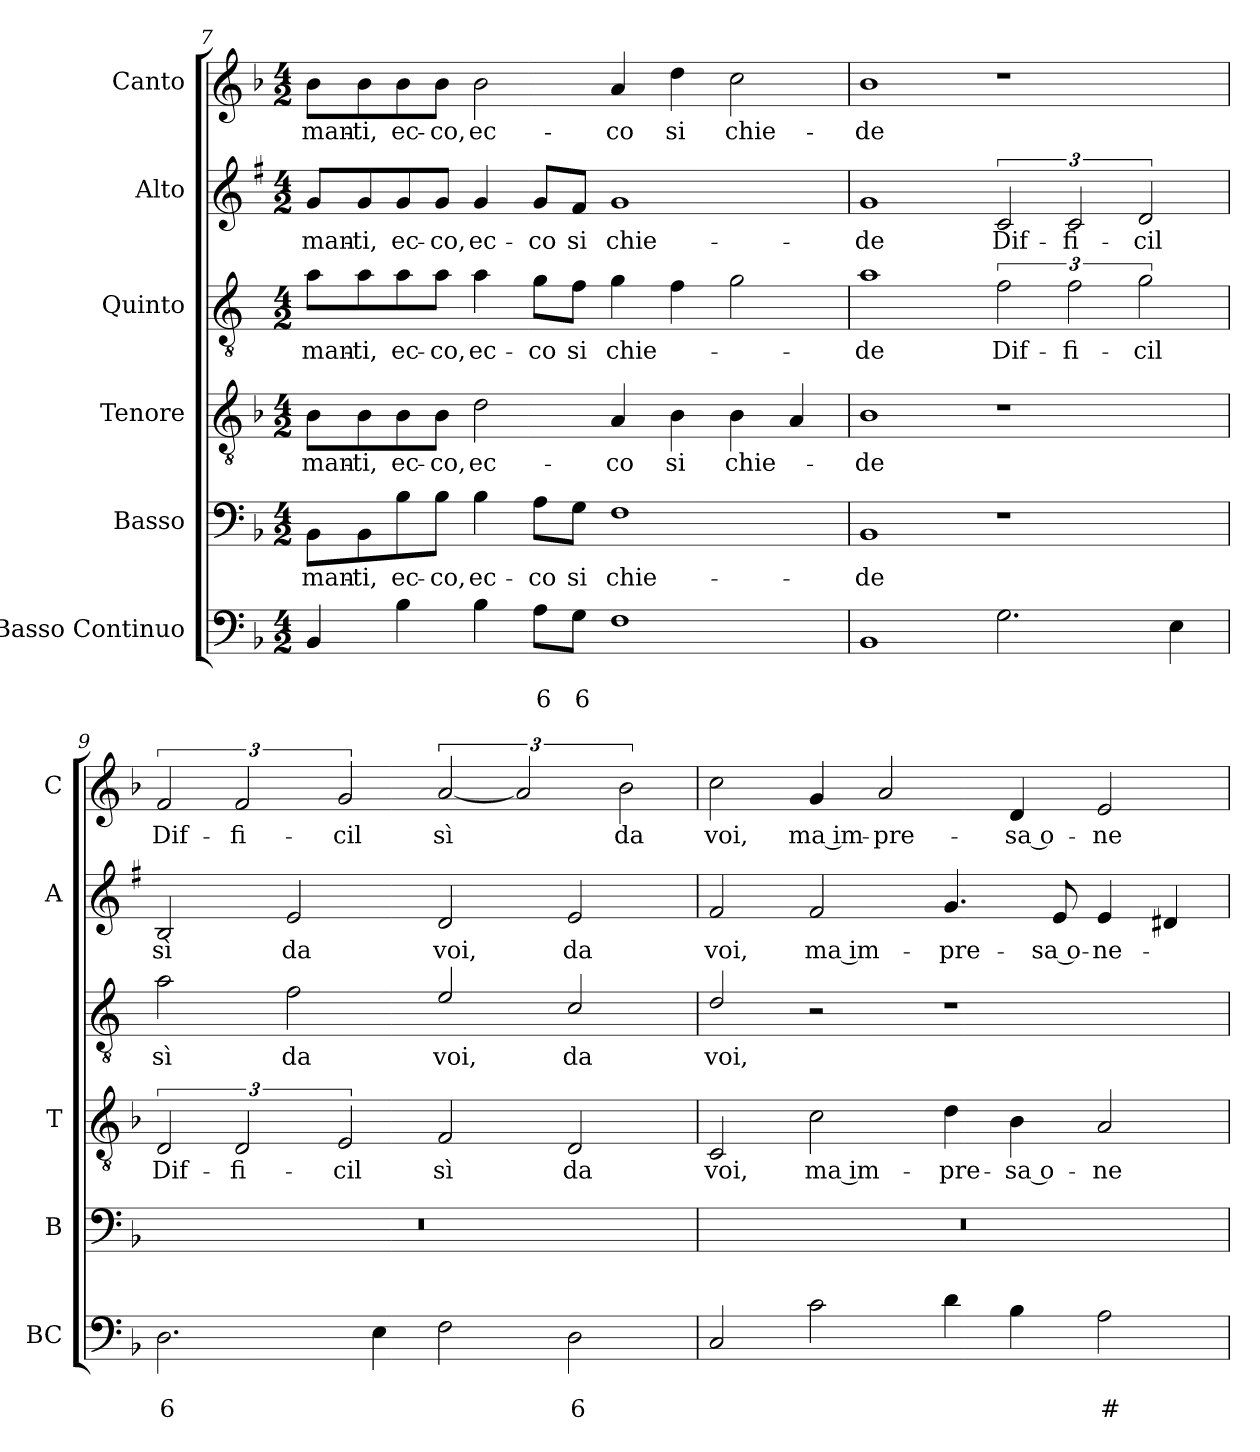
**kern	**text	**text	**kern	**text	**kern	**text	**kern	**text	**kern	**text	**kern	**text
*part6	*part6	*part6	*part5	*part5	*part4	*part4	*part3	*part3	*part2	*part2	*part1	*part1
*staff6	*staff6	*staff6	*staff5	*staff5	*staff4	*staff4	*staff3	*staff3	*staff2	*staff2	*staff1	*staff1
*I"Basso Continuo	*	*	*I"Basso	*	*I"Tenore	*	*I"Quinto	*	*I"Alto	*	*I"Canto	*
*I'BC	*	*	*I'B	*	*I'T	*	*	*	*I'A	*	*I'C	*
*clefF4	*	*	*clefF4	*	*clefGv2	*	*clefGv2	*	*clefG2	*	*clefG2	*
*	*	*	*	*	*	*	*ITrd4c7	*	*ITrd1c2	*	*	*
*k[b-]	*	*	*k[b-]	*	*k[b-]	*	*k[b-]	*	*k[b-]	*	*k[b-]	*
*F:	*	*	*F:	*	*F:	*	*F:	*	*F:	*	*F:	*
*M4/2	*	*	*M4/2	*	*M4/2	*	*M4/2	*	*M4/2	*	*M4/2	*
=7	=7	=7	=7	=7	=7	=7	=7	=7	=7	=7	=7	=7
!	!	!	!	!LO:LY:b	!	!LO:LY:b	!	!LO:LY:b	!	!LO:LY:b	!	!LO:LY:b
4BB-/	.	.	8BB-\L	-man-	8B-\L	-man-	8d\L	-man-	8f/L	-man-	8b-\L	-man-
!	!	!	!	!LO:LY:b	!	!LO:LY:b	!	!LO:LY:b	!	!LO:LY:b	!	!LO:LY:b
.	.	.	8BB-\	-ti,	8B-\	-ti,	8d\	-ti,	8f/	-ti,	8b-\	-ti,
!	!	!	!	!LO:LY:b	!	!LO:LY:b	!	!LO:LY:b	!	!LO:LY:b	!	!LO:LY:b
4B-\	.	.	8B-\	ec-	8B-\	ec-	8d\	ec-	8f/	ec-	8b-\	ec-
!	!	!	!	!LO:LY:b	!	!LO:LY:b	!	!LO:LY:b	!	!LO:LY:b	!	!LO:LY:b
.	.	.	8B-\J	-co,	8B-\J	-co,	8d\J	-co,	8f/J	-co,	8b-\J	-co,
!	!	!	!	!LO:LY:b	!	!LO:LY:b	!	!LO:LY:b	!	!LO:LY:b	!	!LO:LY:b
4B-\	.	.	4B-\	ec-	2d\	ec-	4d\	ec-	4f/	ec-	2b-\	ec-
!	!	!LO:LY:b	!	!LO:LY:b	!	!	!	!LO:LY:b	!	!LO:LY:b	!	!
8A\L	.	6	8A\L	-co	.	.	8c\L	-co	8f/L	-co	.	.
!	!	!LO:LY:b	!	!LO:LY:b	!	!	!	!LO:LY:b	!	!LO:LY:b	!	!
8G\J	.	6	8G\J	si	.	.	8B-\J	si	8e/J	si	.	.
!	!	!	!	!LO:LY:b	!	!LO:LY:b	!	!LO:LY:b	!	!LO:LY:b	!	!LO:LY:b
1F	.	.	1F	chie-	4A/	-co	4c\	chie-	1f	chie-	4a/	-co
!	!	!	!	!	!	!LO:LY:b	!	!	!	!	!	!LO:LY:b
.	.	.	.	.	4B-\	si	4B-\	.	.	.	4dd\	si
!	!	!	!	!	!	!LO:LY:b	!	!	!	!	!	!LO:LY:b
.	.	.	.	.	4B-\	chie-	2c\	.	.	.	2cc\	chie-
.	.	.	.	.	4A/	.	.	.	.	.	.	.
!!LO:LB:g=z
=8	=8	=8	=8	=8	=8	=8	=8	=8	=8	=8	=8	=8
!	!	!	!	!LO:LY:b	!	!LO:LY:b	!	!LO:LY:b	!	!LO:LY:b	!	!LO:LY:b
1BB-	.	.	1BB-	-de	1B-	-de	1d	-de	1f	-de	1b-	-de
!	!	!	!	!	!	!	!	!LO:LY:b	!	!LO:LY:b	!	!
2.G\	.	.	1r	.	1r	.	3B-\	Dif-	3B-/	Dif-	1r	.
!	!	!	!	!	!	!	!	!LO:LY:b	!	!LO:LY:b	!	!
.	.	.	.	.	.	.	3B-\	-fi-	3B-/	-fi-	.	.
!	!	!	!	!	!	!	!	!LO:LY:b	!	!LO:LY:b	!	!
.	.	.	.	.	.	.	3c\	-cil	3c/	-cil	.	.
4E\	.	.	.	.	.	.	.	.	.	.	.	.
=9	=9	=9	=9	=9	=9	=9	=9	=9	=9	=9	=9	=9
!	!	!LO:LY:b	!	!	!	!LO:LY:b	!	!LO:LY:b	!	!LO:LY:b	!	!LO:LY:b
2.D\	.	6	0r	.	3D/	Dif-	2d\	sì	2A/	sì	3f/	Dif-
!	!	!	!	!	!	!LO:LY:b	!	!	!	!	!	!LO:LY:b
.	.	.	.	.	3D/	-fi-	.	.	.	.	3f/	-fi-
!	!	!	!	!	!	!	!	!LO:LY:b	!	!LO:LY:b	!	!
.	.	.	.	.	.	.	2B-\	da	2d/	da	.	.
!	!	!	!	!	!	!LO:LY:b	!	!	!	!	!	!LO:LY:b
.	.	.	.	.	3E/	-cil	.	.	.	.	3g/	-cil
4E\	.	.	.	.	.	.	.	.	.	.	.	.
!	!	!	!	!	!	!LO:LY:b	!	!LO:LY:b	!	!LO:LY:b	!	!LO:LY:b
2F\	.	.	.	.	2F/	sì	2A/	voi,	2c/	voi,	[3a/	sì
.	.	.	.	.	.	.	.	.	.	.	3a/]	.
!	!	!LO:LY:b	!	!	!	!LO:LY:b	!	!LO:LY:b	!	!LO:LY:b	!	!
2D\	.	6	.	.	2D/	da	2F/	da	2d/	da	.	.
!	!	!	!	!	!	!	!	!	!	!	!	!LO:LY:b
.	.	.	.	.	.	.	.	.	.	.	3b-\	da
=10	=10	=10	=10	=10	=10	=10	=10	=10	=10	=10	=10	=10
!	!	!	!	!	!	!LO:LY:b	!	!LO:LY:b	!	!LO:LY:b	!	!LO:LY:b
2C/	.	.	0r	.	2C/	voi,	2G/	voi,	2e/	voi,	2cc\	voi,
!	!	!	!	!	!	!LO:LY:b	!	!	!	!LO:LY:b	!	!LO:LY:b
2c\	.	.	.	.	2c\	ma im-	2r	.	2e/	ma im-	4g/	ma im-
!	!	!	!	!	!	!	!	!	!	!	!	!LO:LY:b
.	.	.	.	.	.	.	.	.	.	.	2a/	-pre-
!	!	!	!	!	!	!LO:LY:b	!	!	!	!LO:LY:b	!	!
4d\	.	.	.	.	4d\	-pre-	1r	.	4.f/	-pre-	.	.
!	!	!	!	!	!	!LO:LY:b	!	!	!	!	!	!LO:LY:b
4B-\	.	.	.	.	4B-\	-sa o-	.	.	.	.	4d/	-sa o-
!	!	!	!	!	!	!	!	!	!	!LO:LY:b	!	!
.	.	.	.	.	.	.	.	.	8d/	-sa o-	.	.
!	!	!LO:LY:b	!	!	!	!LO:LY:b	!	!	!	!LO:LY:b	!	!LO:LY:b
2A\	.	#	.	.	2A/	-ne-	.	.	4d/	-ne-	2e/	-ne-
.	.	.	.	.	.	.	.	.	4c#X/	.	.	.
=	=	=	=	=	=	=	=	=	=	=	=	=
*-	*-	*-	*-	*-	*-	*-	*-	*-	*-	*-	*-	*-
